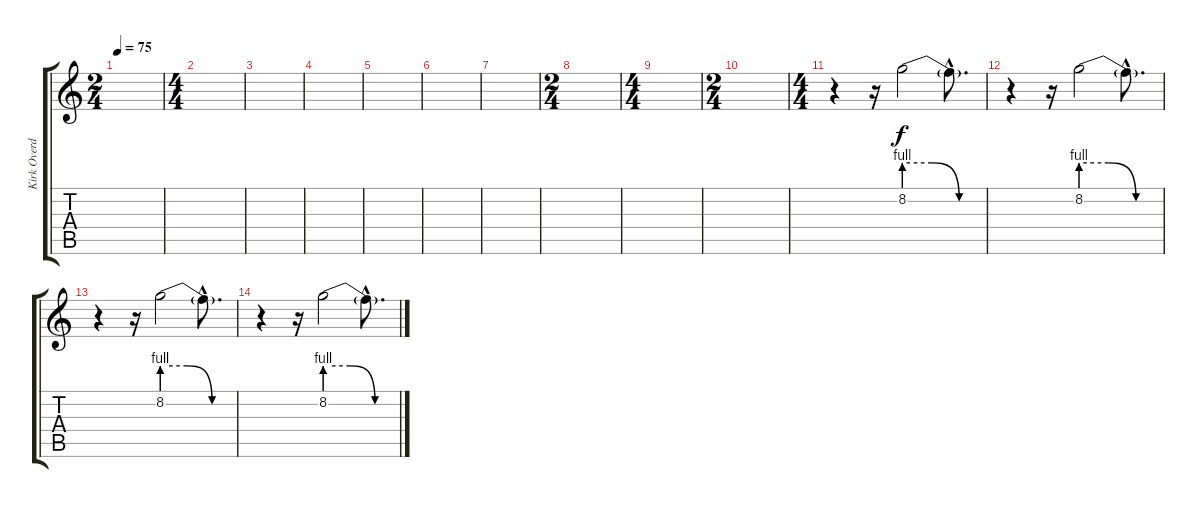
\track ("Kirk Overdrive" "Kirk Overd") {instrument overdrivenguitar}
\staff {score tabs}
\tuning (D4 A3 F3 C3 G2 C2) {hide}
\ts (2 4)
\tempo 75
\clef g2
\ks c
|
\ts (4 4)
|
|
|
|
|
|
\ts (2 4)
|
\ts (4 4)
|
\ts (2 4)
|
\ts (4 4)
r.4 r.16 8.2{be (custom 0 4 20 4 40 0 60 0)}.2 8.2{hac t}.8{d} |
r.4 r.16 8.2{be (custom 0 4 20 4 40 0 60 0)}.2 8.2{hac t}.8{d} |
r.4 r.16 8.2{be (custom 0 4 20 4 40 0 60 0)}.2 8.2{hac t}.8{d} |
r.4 r.16 8.2{be (custom 0 4 20 4 40 0 60 0)}.2 8.2{hac t}.8{d}
